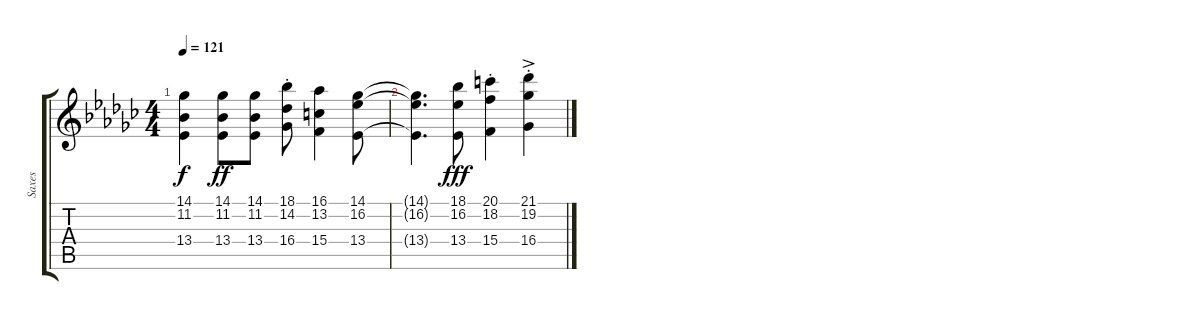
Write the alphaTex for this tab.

\track ("Saxes" "Saxes") {instrument tenorsax}
\staff {score tabs}
\tuning (E4 B3 G3 D3 A2 E2) {hide}
\ts (4 4)
\tempo 121
\clef g2
\ks ebminor
(14.1{t} 11.2{t} 13.4{t}).4{dy f} (14.1 11.2 13.4).8{dy ff} (14.1 11.2 13.4).8 (18.1{st} 14.2{st} 16.4{st}).8 (16.1 13.2 15.4).4 (14.1 16.2 13.4).8 |
(14.1{t} 16.2{t} 13.4{t}).4{d} (18.1 16.2 13.4).8{dy fff} (20.1{st} 18.2{st} 15.4{st}).4 (21.1{ac st} 19.2{ac st} 16.4{ac st}).4
